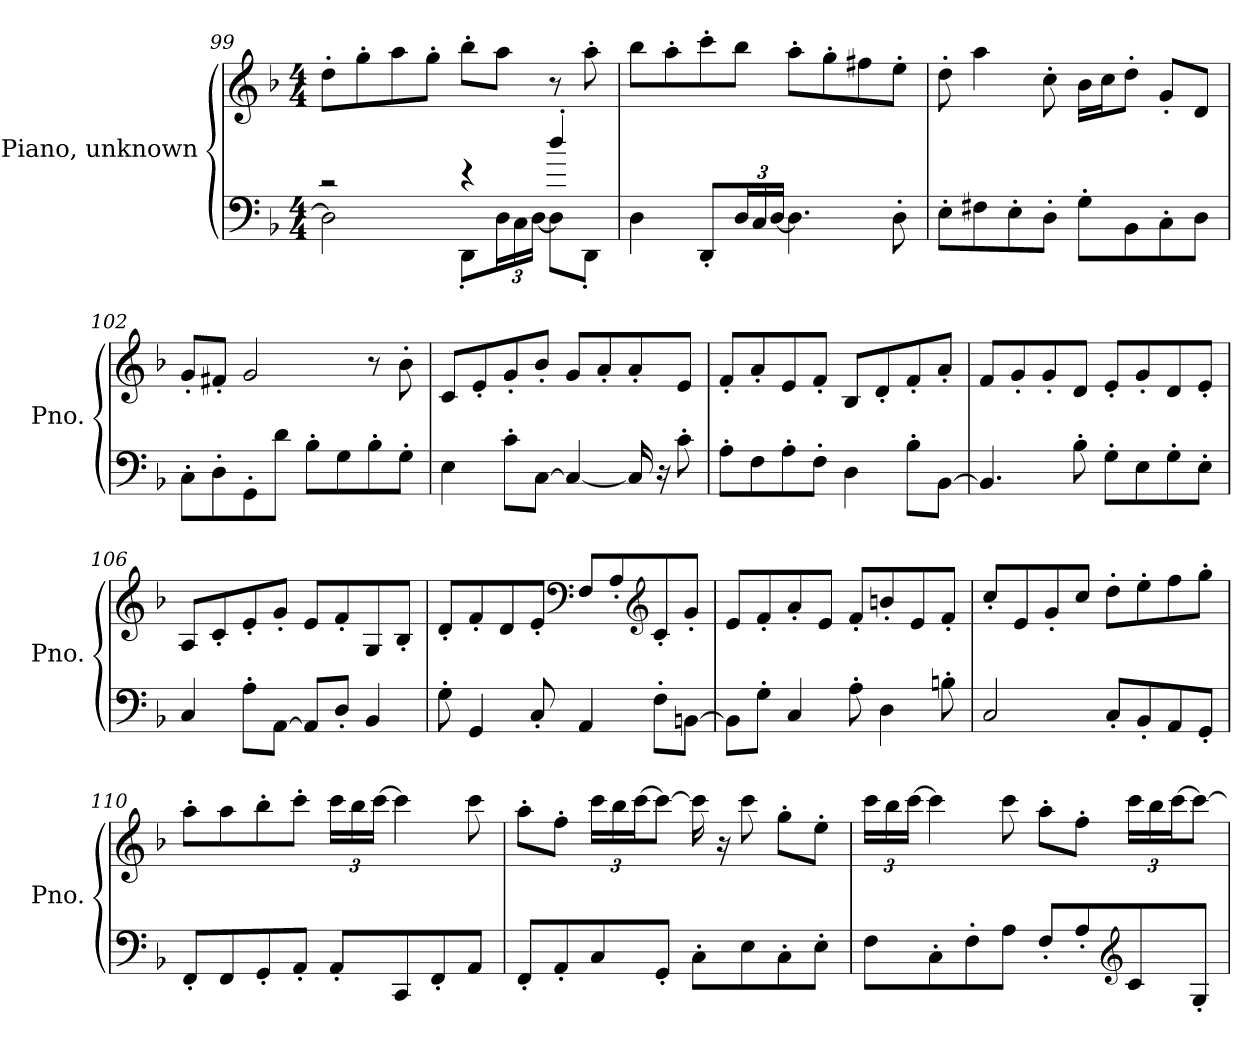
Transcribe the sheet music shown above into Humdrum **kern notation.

**kern	**kern
*part1	*part1
*staff2	*staff1
*I"Piano, unknown	*
*I'Pno.	*
*clefF4	*clefG2
*k[b-]	*k[b-]
*M4/4	*M4/4
=99	=99
*^	*
2r	2D\]	8dd'\L
.	.	8gg'\
.	.	8aa\
.	.	8gg'\J
4r	8DD'\L	8bb-'\L
*	*Xbrackettup	*
.	24D\L	8aa\J
.	24C\	.
.	[24D\JJ	.
4dd'/	8D\L]	8r
.	8DD'\J	8aa'\
*v	*v	*
=100	=100
4D\	8bb-\L
.	8aa'\
8DD'/L	8ccc'\
24D/L	8bb-\J
24C/	.
[24D/JJ	.
4.D\]	8aa'\L
.	8gg'\
.	8ff#X\
8D'\	8ee'\J
!!LO:LB:g=z
=101	=101
8E'\L	8dd'\
8F#X\	4aa\
8E'\	.
8D'\J	8cc'\
8G'\L	16b-\LL
.	16cc\J
8BB-\	8dd'\J
8C'\	8g'/L
8D\J	8d/J
=102	=102
8C'\L	8g'/L
8D'\	8f#X'/J
8GG'\	2g/
8d\J	.
8B-'\L	.
8G\	.
8B-'\	8r
8G'\J	8b-'\
=103	=103
4E\	8c/L
.	8e'/
8c'\L	8g'/
[8C\J	8b-'/J
4C/_	8g/L
.	8a'/
16C/]	8a'/
16r	.
8c'\	8e/J
=104	=104
8A'\L	8f'/L
8F\	8a'/
8A'\	8e/
8F'\J	8f'/J
4D\	8B-/L
.	8d'/
8B-'\L	8f'/
[8BB-\J	8a'/J
!!LO:PB:g=z
=105	=105
4.BB-/]	8f/L
.	8g'/
.	8g'/
8B-'\	8d/J
8G'\L	8e'/L
8E\	8g'/
8G'\	8d/
8E'\J	8e'/J
=106	=106
4C/	8A/L
.	8c'/
8A'\L	8e'/
[8AA\J	8g'/J
8AA/L]	8e/L
8D'/J	8f'/
4BB-/	8G/
.	8B-'/J
=107	=107
8G'\	8d'/L
4GG/	8f'/
.	8d/
8C'/	8e'/J
*	*clefF4
4AA/	8F/L
.	8A'/
*	*clefG2
8F'\L	8c'/
[8BBn\J	8g'/J
=108	=108
8BB\L]	8e/L
8G'\J	8f'/
4C/	8a'/
.	8e/J
8A'\	8f'/L
4D\	8bn'/
.	8e/
8Bn'\	8f'/J
!!LO:LB:g=z
=109	=109
2C/	8cc'/L
.	8e/
.	8g'/
.	8cc/J
8C'/L	8dd'\L
8BB-'/	8ee'\
8AA/	8ff\
8GG'/J	8gg'\J
=110	=110
8FF'/L	8aa'\L
8FF/	8aa\
8GG'/	8bb-'\
8AA'/J	8ccc'\J
*	*Xbrackettup
8AA'/L	24ccc\LL
.	24bb-\
.	[24ccc\JJ
8CC/	4ccc\]
8FF'/	.
8AA/J	8ccc\
=111	=111
8FF'/L	8aa'\L
8AA'/	8ff'\J
8C/	24ccc\LL
.	24bb-\
.	[24ccc\J
8GG'/J	8ccc\J_
8C'\L	16ccc\]
.	16r
8E\	8ccc\
8C'\	8gg'\L
8E'\J	8ee'\J
!!LO:LB:g=z
=112	=112
8F\L	24ccc\LL
.	24bb-\
.	[24ccc\JJ
8C'\	4ccc\]
8F'\	.
8A\J	8ccc\
8F'/L	8aa'\L
8A'/	8ff'\J
*clefG2	*
8c/	24ccc\LL
.	24bb-\
.	[24ccc\J
8G'/J	8ccc\J_
=	=
*-	*-
